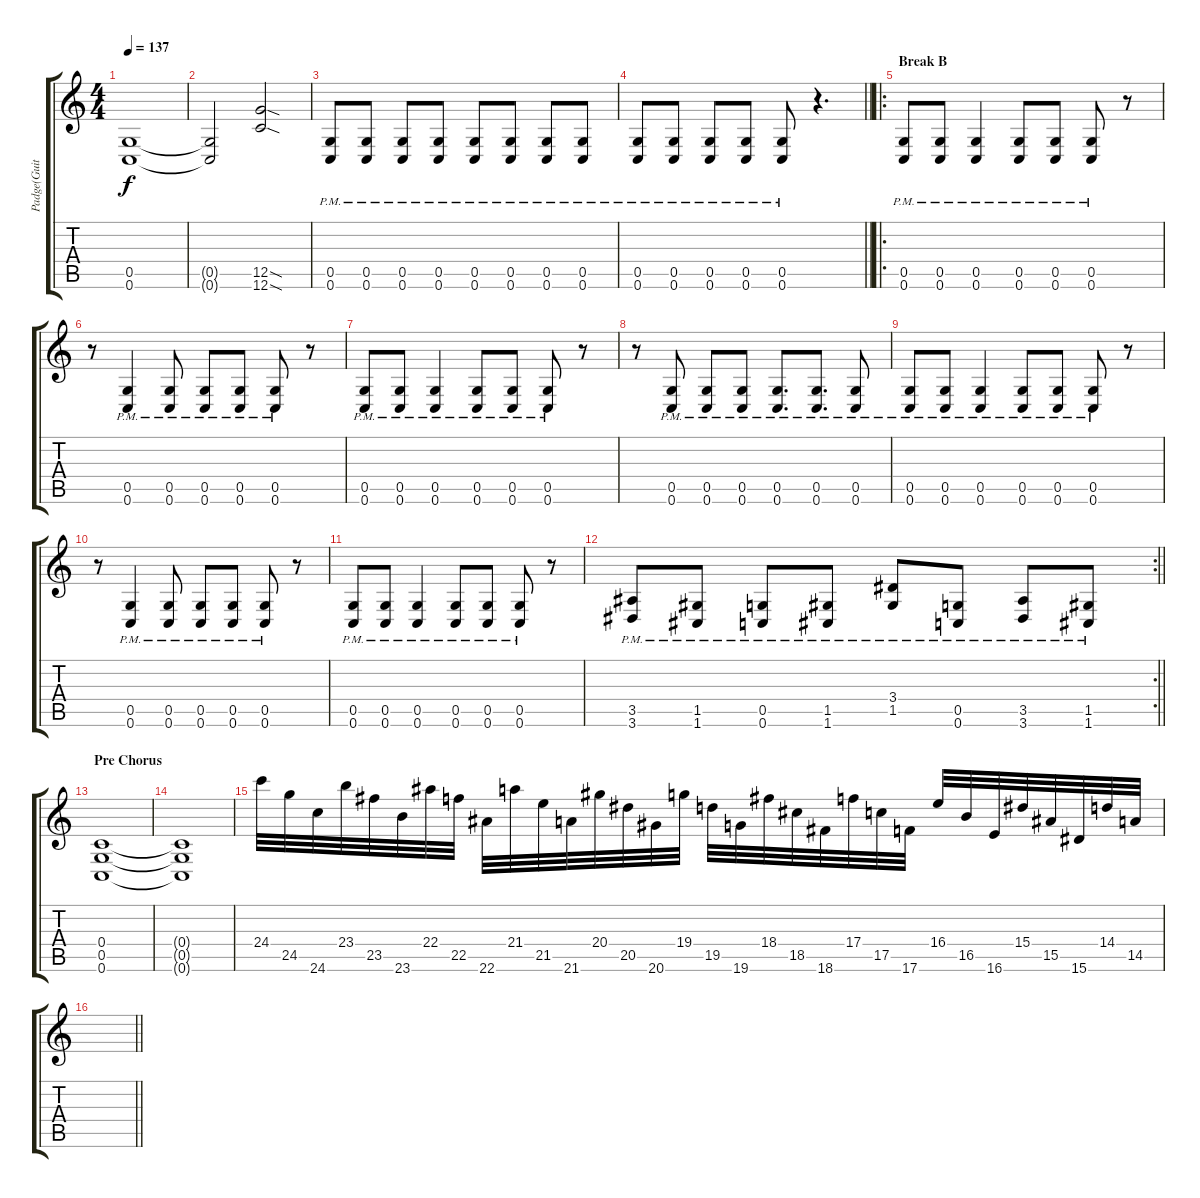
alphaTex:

\track ("Padge(Guitar)" "Padge(Guit") {instrument distortionguitar}
\staff {score tabs}
\tuning (D4 A3 F3 C3 G2 C2) {hide}
\ts (4 4)
\tempo 137
\clef g2
\ks c
(0.5 0.6).1{dy f} |
(0.5{t} 0.6{t}).2 (12.5{sod} 12.6{sod}).2 |
(0.5{pm} 0.6{pm}).8 (0.5{pm} 0.6{pm}).8 (0.5{pm} 0.6{pm}).8 (0.5{pm} 0.6{pm}).8 (0.5{pm} 0.6{pm}).8 (0.5{pm} 0.6{pm}).8 (0.5{pm} 0.6{pm}).8 (0.5{pm} 0.6{pm}).8 |
\barLineRight lightlight
(0.5{pm} 0.6{pm}).8 (0.5{pm} 0.6{pm}).8 (0.5{pm} 0.6{pm}).8 (0.5{pm} 0.6{pm}).8 (0.5{pm} 0.6{pm}).8 r.4{d} |
\ro
\section ("" "Break B")
(0.5{pm} 0.6{pm}).8 (0.5{pm} 0.6{pm}).8 (0.5{pm} 0.6{pm}).4 (0.5{pm} 0.6{pm}).8 (0.5{pm} 0.6{pm}).8 (0.5{pm} 0.6{pm}).8 r.8 |
r.8 (0.5{pm} 0.6{pm}).4 (0.5{pm} 0.6{pm}).8 (0.5{pm} 0.6{pm}).8 (0.5{pm} 0.6{pm}).8 (0.5{pm} 0.6{pm}).8 r.8 |
(0.5{pm} 0.6{pm}).8 (0.5{pm} 0.6{pm}).8 (0.5{pm} 0.6{pm}).4 (0.5{pm} 0.6{pm}).8 (0.5{pm} 0.6{pm}).8 (0.5{pm} 0.6{pm}).8 r.8 |
r.8 (0.5{pm} 0.6{pm}).8 (0.5{pm} 0.6{pm}).8 (0.5{pm} 0.6{pm}).8 (0.5{pm} 0.6{pm}).8{d} (0.5{pm} 0.6{pm}).8{d} (0.5{pm} 0.6{pm}).8 |
(0.5{pm} 0.6{pm}).8 (0.5{pm} 0.6{pm}).8 (0.5{pm} 0.6{pm}).4 (0.5{pm} 0.6{pm}).8 (0.5{pm} 0.6{pm}).8 (0.5{pm} 0.6{pm}).8 r.8 |
r.8 (0.5{pm} 0.6{pm}).4 (0.5{pm} 0.6{pm}).8 (0.5{pm} 0.6{pm}).8 (0.5{pm} 0.6{pm}).8 (0.5{pm} 0.6{pm}).8 r.8 |
(0.5{pm} 0.6{pm}).8 (0.5{pm} 0.6{pm}).8 (0.5{pm} 0.6{pm}).4 (0.5{pm} 0.6{pm}).8 (0.5{pm} 0.6{pm}).8 (0.5{pm} 0.6{pm}).8 r.8 |
\rc 2
\barLineRight lightlight
(3.5{pm} 3.6{pm}).8 (1.5{pm} 1.6{pm}).8 (0.5{pm} 0.6{pm}).8 (1.5{pm} 1.6{pm}).8 (3.4{pm} 1.5{pm}).8 (0.5{pm} 0.6{pm}).8 (3.5{pm} 3.6{pm}).8 (1.5{pm} 1.6{pm}).8 |
\section ("" "Pre Chorus")
(0.4 0.5 0.6).1 |
(0.4{t} 0.5{t} 0.6{t}).1 |
24.4.32{instrument guitarfretnoise} 24.5.32 24.6.32 23.4.32 23.5.32 23.6.32 22.4.32 22.5.32 22.6.32 21.4.32 21.5.32 21.6.32 20.4.32 20.5.32 20.6.32 19.4.32 19.5.32 19.6.32 18.4.32 18.5.32 18.6.32 17.4.32 17.5.32 17.6.32 16.4.32 16.5.32 16.6.32 15.4.32 15.5.32 15.6.32 14.4.32 14.5.32 |
\barLineRight lightlight
